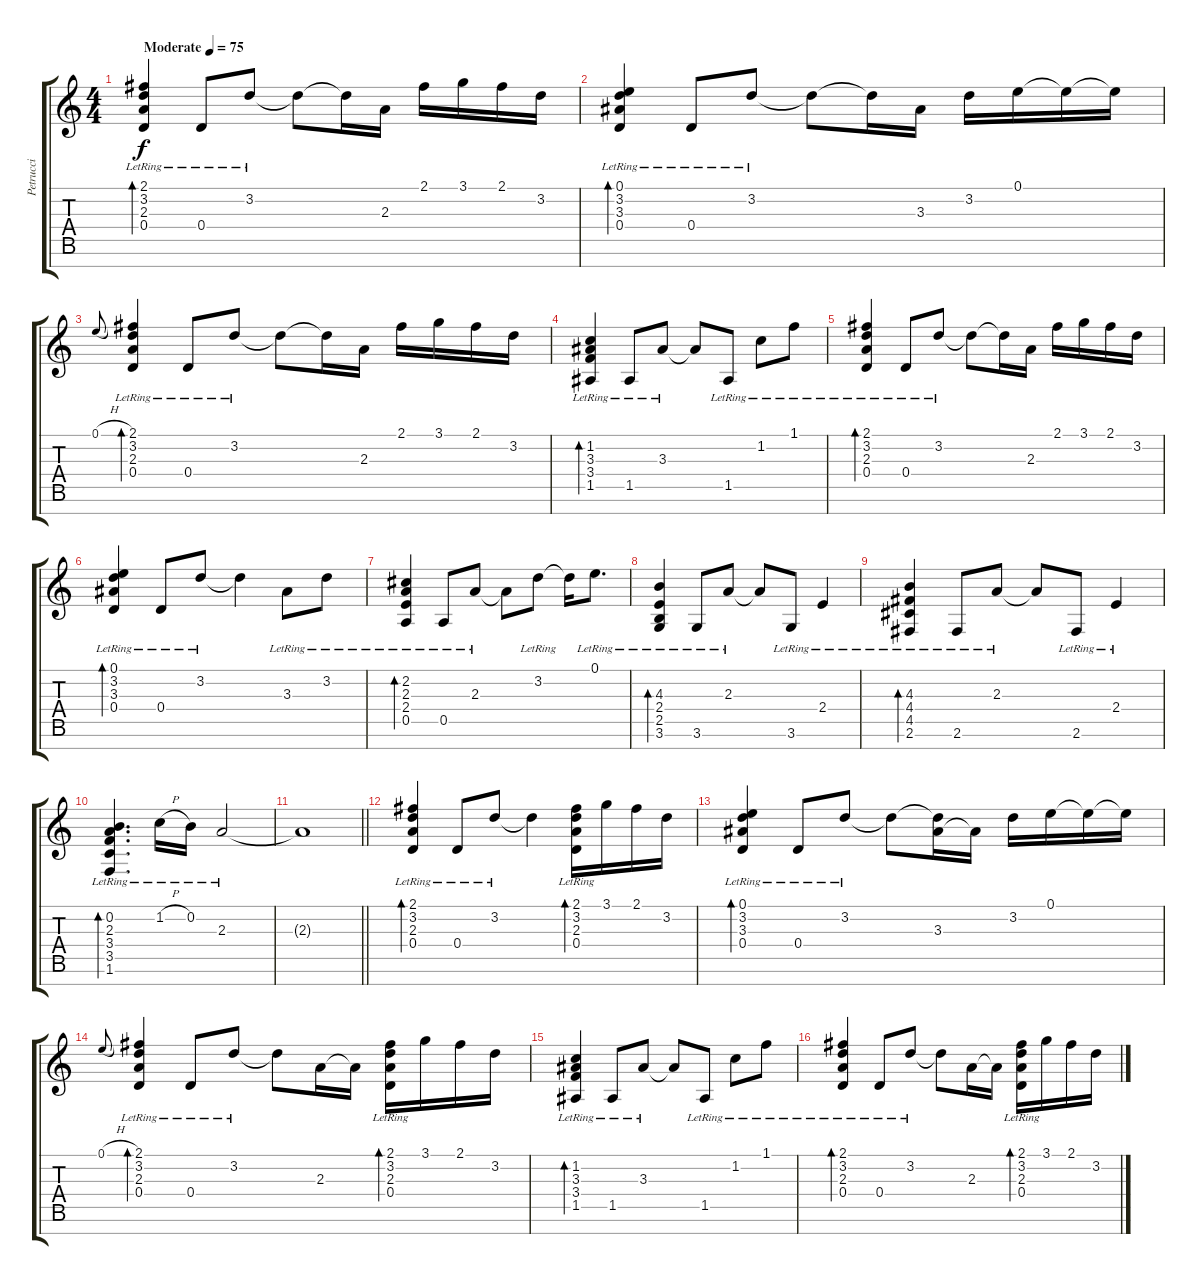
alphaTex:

\track ("Petrucci" "Petrucci") {instrument electricguitarjazz}
\staff {score tabs}
\tuning (E4 B3 G3 D3 A2 E2 B1) {hide}
\ts (4 4)
\tempo (75 "Moderate")
\clef g2
\ks c
(2.1{lr} 3.2{lr} 2.3{lr} 0.4{lr}).4{bd 120 dy f instrument electricguitarjazz} 0.4{lr}.8 3.2{lr}.8 3.2{t}.8 3.2{t}.16 2.3.16 2.1.16 3.1.16 2.1.16 3.2.16 |
(0.1{lr} 3.2{lr} 3.3{lr} 0.4{lr}).4{bd 120} 0.4{lr}.8 3.2{lr}.8 3.2{t}.8 3.2{t}.16 3.3.16 3.2.16 0.1.16 0.1{t}.16 0.1{t}.16 |
0.1{h}.8{gr onbeat} (2.1{lr} 3.2{lr} 2.3{lr} 0.4{lr}).4{bd 120} 0.4{lr}.8 3.2{lr}.8 3.2{t}.8 3.2{t}.16 2.3.16 2.1.16 3.1.16 2.1.16 3.2.16 |
(1.2{lr} 3.3{lr} 3.4{lr} 1.5).4{bd 120} 1.5{lr}.8 3.3{lr}.8 3.3{t}.8 1.5{lr}.8 1.2{lr}.8 1.1{lr}.8 |
(2.1{lr} 3.2{lr} 2.3{lr} 0.4{lr}).4{bd 120} 0.4{lr}.8 3.2{lr}.8 3.2{t}.8 3.2{t}.16 2.3.16 2.1.16 3.1.16 2.1.16 3.2.16 |
(0.1{lr} 3.2{lr} 3.3{lr} 0.4{lr}).4{bd 120} 0.4{lr}.8 3.2{lr}.8 3.2{t}.4 3.3{lr}.8 3.2{lr}.8 |
(2.2{lr} 2.3{lr} 2.4{lr} 0.5{lr}).4{bd 120} 0.5{lr}.8 2.3{lr}.8 2.3{t}.8 3.2{lr}.8 3.2{t}.16 0.1{lr}.8{d} |
(4.3{lr} 2.4{lr} 2.5{lr} 3.6{lr}).4{bd 120} 3.6{lr}.8 2.3{lr}.8 2.3{t}.8 3.6{lr}.8 2.4{lr}.4 |
(4.3{lr} 4.4{lr} 4.5{lr} 2.6{lr}).4{bd 120} 2.6{lr}.8 2.3{lr}.8 2.3{t}.8 2.6{lr}.8 2.4{lr}.4 |
(0.2{lr} 2.3{lr} 3.4{lr} 3.5{lr} 1.6{lr}).4{d bd 120} 1.2{h lr}.16 0.2{lr}.16 2.3{lr}.2 |
\barLineRight lightlight
2.3{t}.1 |
(2.1{lr} 3.2{lr} 2.3{lr} 0.4{lr}).4{bd 120} 0.4{lr}.8 3.2{lr}.8 3.2{t}.4 (2.1 3.2{lr} 2.3{lr} 0.4{lr}).16{bd 60} 3.1.16 2.1.16 3.2.16 |
(0.1{lr} 3.2{lr} 3.3{lr} 0.4{lr}).4{bd 120} 0.4{lr}.8 3.2{lr}.8 3.2{t}.8 (3.2{t} 3.3).16 3.3{t}.16 3.2.16 0.1.16 0.1{t}.16 0.1{t}.16 |
0.1{h}.8{gr onbeat} (2.1{lr} 3.2{lr} 2.3{lr} 0.4{lr}).4{bd 120} 0.4{lr}.8 3.2{lr}.8 3.2{t}.8 2.3.16 2.3{t}.16 (2.1{lr} 3.2{lr} 2.3{lr} 0.4{lr}).16{bd 60} 3.1.16 2.1.16 3.2.16 |
(1.2{lr} 3.3{lr} 3.4{lr} 1.5).4{bd 120} 1.5{lr}.8 3.3{lr}.8 3.3{t}.8 1.5{lr}.8 1.2{lr}.8 1.1{lr}.8 |
(2.1{lr} 3.2{lr} 2.3{lr} 0.4{lr}).4{bd 120} 0.4{lr}.8 3.2{lr}.8 3.2{t}.8 2.3.16 2.3{t}.16 (2.1{lr} 3.2{lr} 2.3{lr} 0.4{lr}).16{bd 60} 3.1.16 2.1.16 3.2.16
